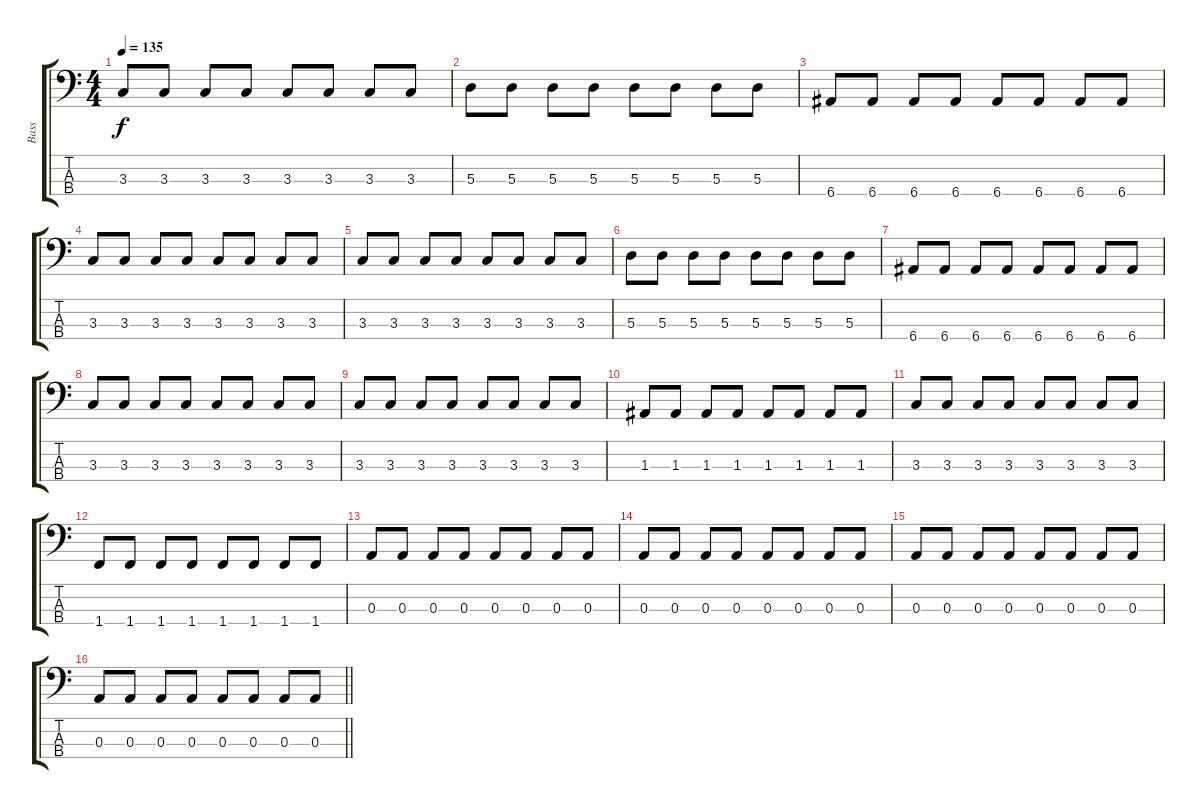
\track ("Bass" "Bass") {instrument fretlessbass}
\staff {score tabs}
\tuning (G2 D2 A1 E1) {hide}
\ts (4 4)
\tempo 135
\clef f4
\ks c
3.3.8{dy f} 3.3.8 3.3.8 3.3.8 3.3.8 3.3.8 3.3.8 3.3.8 |
5.3.8 5.3.8 5.3.8 5.3.8 5.3.8 5.3.8 5.3.8 5.3.8 |
6.4.8 6.4.8 6.4.8 6.4.8 6.4.8 6.4.8 6.4.8 6.4.8 |
3.3.8 3.3.8 3.3.8 3.3.8 3.3.8 3.3.8 3.3.8 3.3.8 |
3.3.8 3.3.8 3.3.8 3.3.8 3.3.8 3.3.8 3.3.8 3.3.8 |
5.3.8 5.3.8 5.3.8 5.3.8 5.3.8 5.3.8 5.3.8 5.3.8 |
6.4.8 6.4.8 6.4.8 6.4.8 6.4.8 6.4.8 6.4.8 6.4.8 |
3.3.8 3.3.8 3.3.8 3.3.8 3.3.8 3.3.8 3.3.8 3.3.8 |
3.3.8 3.3.8 3.3.8 3.3.8 3.3.8 3.3.8 3.3.8 3.3.8 |
1.3.8 1.3.8 1.3.8 1.3.8 1.3.8 1.3.8 1.3.8 1.3.8 |
3.3.8 3.3.8 3.3.8 3.3.8 3.3.8 3.3.8 3.3.8 3.3.8 |
1.4.8 1.4.8 1.4.8 1.4.8 1.4.8 1.4.8 1.4.8 1.4.8 |
0.3.8 0.3.8 0.3.8 0.3.8 0.3.8 0.3.8 0.3.8 0.3.8 |
0.3.8 0.3.8 0.3.8 0.3.8 0.3.8 0.3.8 0.3.8 0.3.8 |
0.3.8 0.3.8 0.3.8 0.3.8 0.3.8 0.3.8 0.3.8 0.3.8 |
\barLineRight lightlight
0.3.8 0.3.8 0.3.8 0.3.8 0.3.8 0.3.8 0.3.8 0.3.8
